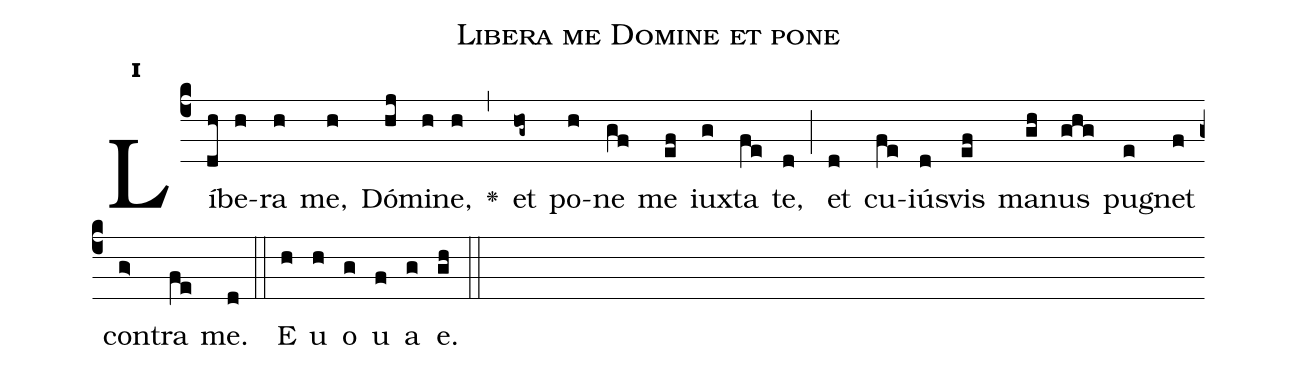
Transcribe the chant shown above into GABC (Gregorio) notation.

name:Libera me Domine et pone;
office-part:Antiphona;
mode:1;
%%
initial-style: 1;
name: Libera me Domine;
book: CAO 3617;
occasion: Hebdomada Sancta Feria III;
office-part: Vesperae Ant 2;
user-notes: ;
commentary: ;
annotation: 1a2;
centering-scheme: english;
fontsize: 12;
font: OFLSortsMillGoudy;
height: 11;
width: 4.5;
%%
(c4)Lí(dh)be(h)ra(h) me,(h) Dó(hj)mi(h)ne,(h) <v>\greheightstar</v>(,) et(hog~) po(h)ne(gf) me(ef) iux(g)ta(fe) te,(d) (;) et(d) cu(fe)iús(d)vis(ef) ma(gh)nus(ghg) pu(e)gnet(f) con(g>)tra(fe) me.(d) (::)
E(h) u(h) o(g) u(f) a(g) e.(gh) (::)
